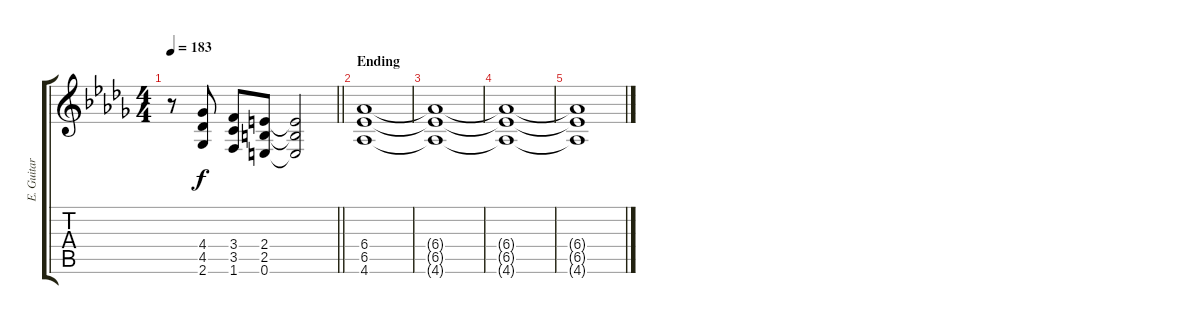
\track ("E. Guitar II" "E. Guitar ") {instrument overdrivenguitar}
\staff {score tabs}
\tuning (E4 B3 G3 D3 A2 E2) {hide}
\ts (4 4)
\tempo 183
\clef g2
\barLineRight lightlight
\ks db
r.8{dy f} (4.4 4.5 2.6).8 (3.4 3.5 1.6).8 (2.4 2.5 0.6).8 (2.4{t} 2.5{t} 0.6{t}).2 |
\section ("" "Ending")
(6.4 6.5 4.6).1 |
(6.4{t} 6.5{t} 4.6{t}).1 |
(6.4{t} 6.5{t} 4.6{t}).1 |
(6.4{t} 6.5{t} 4.6{t}).1
